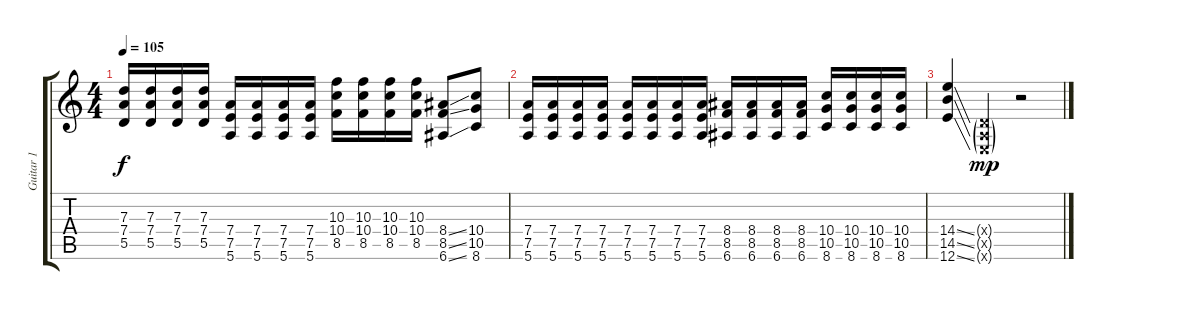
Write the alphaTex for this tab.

\track ("Guitar 1" "Guitar 1") {instrument distortionguitar}
\staff {score tabs}
\tuning (E4 B3 G3 D3 A2 E2) {hide}
\ts (4 4)
\tempo 105
\clef g2
\ks c
(7.3 7.4 5.5).16{dy f} (7.3 7.4 5.5).16 (7.3 7.4 5.5).16 (7.3 7.4 5.5).16 (7.4 7.5 5.6).16 (7.4 7.5 5.6).16 (7.4 7.5 5.6).16 (7.4 7.5 5.6).16 (10.3 10.4 8.5).16 (10.3 10.4 8.5).16 (10.3 10.4 8.5).16 (10.3 10.4 8.5).16 (8.4{ss} 8.5{ss} 6.6{ss}).8 (10.4 10.5 8.6).8 |
(7.4 7.5 5.6).16 (7.4 7.5 5.6).16 (7.4 7.5 5.6).16 (7.4 7.5 5.6).16 (7.4 7.5 5.6).16 (7.4 7.5 5.6).16 (7.4 7.5 5.6).16 (7.4 7.5 5.6).16 (8.4 8.5 6.6).16 (8.4 8.5 6.6).16 (8.4 8.5 6.6).16 (8.4 8.5 6.6).16 (10.4 10.5 8.6).16 (10.4 10.5 8.6).16 (10.4 10.5 8.6).16 (10.4 10.5 8.6).16 |
(14.4{ss} 14.5{ss} 12.6{ss}).4 (0.4{g x} 0.5{g x} 0.6{g x}).4{dy mp} r.2
